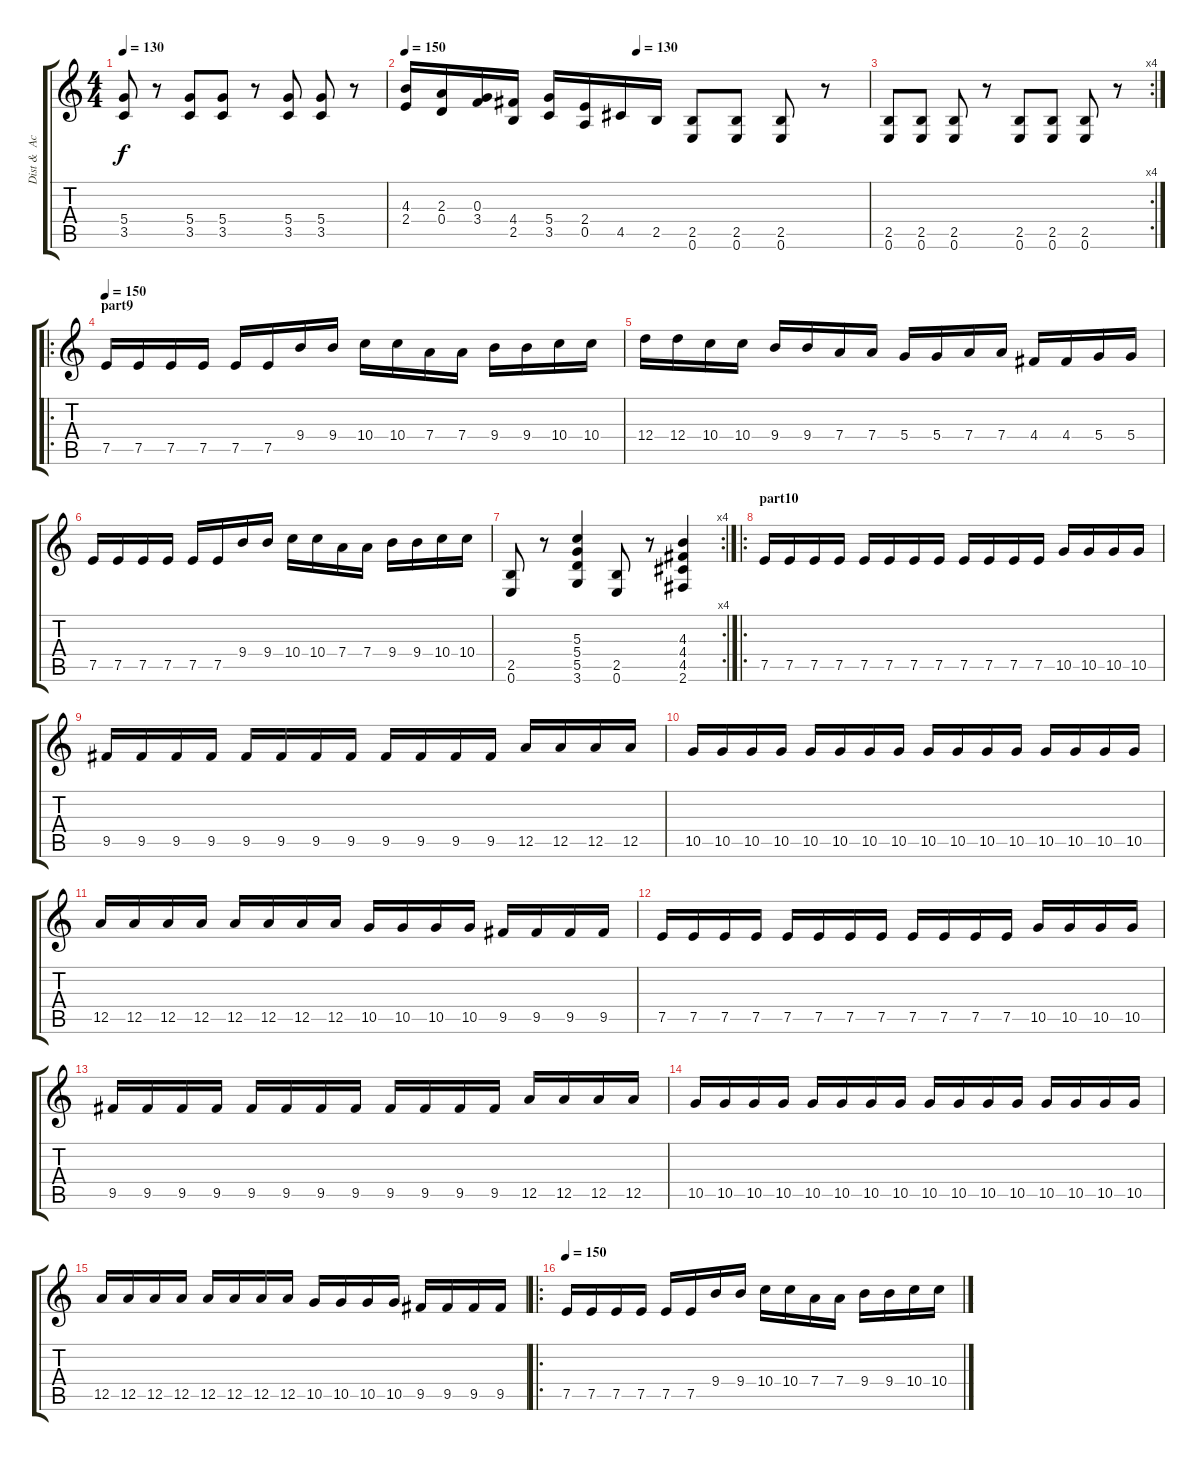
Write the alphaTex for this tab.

\track ("Dist &  Acoustic Guitar" "Dist &  Ac") {instrument distortionguitar}
\staff {score tabs}
\tuning (E4 B3 G3 D3 A2 E2) {hide}
\ts (4 4)
\tempo 130
\clef g2
\ks c
(5.4 3.5).8{dy f} r.8 (5.4 3.5).8 (5.4 3.5).8 r.8 (5.4 3.5).8 (5.4 3.5).8 r.8 |
\tempo 150
\tempo (130 0.5)
(4.3 2.4).16 (2.3 0.4).16 (0.3 3.4).16 (4.4 2.5).16 (5.4 3.5).16 (2.4 0.5).16 4.5.16 2.5.16 (2.5 0.6).8 (2.5 0.6).8 (2.5 0.6).8 r.8 |
\rc 4
(2.5 0.6).8 (2.5 0.6).8 (2.5 0.6).8 r.8 (2.5 0.6).8 (2.5 0.6).8 (2.5 0.6).8 r.8 |
\ro
\section ("" "part9")
\tempo 150
7.5.16 7.5.16 7.5.16 7.5.16 7.5.16 7.5.16 9.4.16 9.4.16 10.4.16 10.4.16 7.4.16 7.4.16 9.4.16 9.4.16 10.4.16 10.4.16 |
12.4.16 12.4.16 10.4.16 10.4.16 9.4.16 9.4.16 7.4.16 7.4.16 5.4.16 5.4.16 7.4.16 7.4.16 4.4.16 4.4.16 5.4.16 5.4.16 |
7.5.16 7.5.16 7.5.16 7.5.16 7.5.16 7.5.16 9.4.16 9.4.16 10.4.16 10.4.16 7.4.16 7.4.16 9.4.16 9.4.16 10.4.16 10.4.16 |
\rc 4
(2.5 0.6).8 r.8 (5.3 5.4 5.5 3.6).4 (2.5 0.6).8 r.8 (4.3 4.4 4.5 2.6).4 |
\ro
\section ("" "part10")
7.5.16 7.5.16 7.5.16 7.5.16 7.5.16 7.5.16 7.5.16 7.5.16 7.5.16 7.5.16 7.5.16 7.5.16 10.5.16 10.5.16 10.5.16 10.5.16 |
9.5.16 9.5.16 9.5.16 9.5.16 9.5.16 9.5.16 9.5.16 9.5.16 9.5.16 9.5.16 9.5.16 9.5.16 12.5.16 12.5.16 12.5.16 12.5.16 |
10.5.16 10.5.16 10.5.16 10.5.16 10.5.16 10.5.16 10.5.16 10.5.16 10.5.16 10.5.16 10.5.16 10.5.16 10.5.16 10.5.16 10.5.16 10.5.16 |
12.5.16 12.5.16 12.5.16 12.5.16 12.5.16 12.5.16 12.5.16 12.5.16 10.5.16 10.5.16 10.5.16 10.5.16 9.5.16 9.5.16 9.5.16 9.5.16 |
7.5.16 7.5.16 7.5.16 7.5.16 7.5.16 7.5.16 7.5.16 7.5.16 7.5.16 7.5.16 7.5.16 7.5.16 10.5.16 10.5.16 10.5.16 10.5.16 |
9.5.16 9.5.16 9.5.16 9.5.16 9.5.16 9.5.16 9.5.16 9.5.16 9.5.16 9.5.16 9.5.16 9.5.16 12.5.16 12.5.16 12.5.16 12.5.16 |
10.5.16 10.5.16 10.5.16 10.5.16 10.5.16 10.5.16 10.5.16 10.5.16 10.5.16 10.5.16 10.5.16 10.5.16 10.5.16 10.5.16 10.5.16 10.5.16 |
12.5.16 12.5.16 12.5.16 12.5.16 12.5.16 12.5.16 12.5.16 12.5.16 10.5.16 10.5.16 10.5.16 10.5.16 9.5.16 9.5.16 9.5.16 9.5.16 |
\ro
\tempo 150
7.5.16 7.5.16 7.5.16 7.5.16 7.5.16 7.5.16 9.4.16 9.4.16 10.4.16 10.4.16 7.4.16 7.4.16 9.4.16 9.4.16 10.4.16 10.4.16
